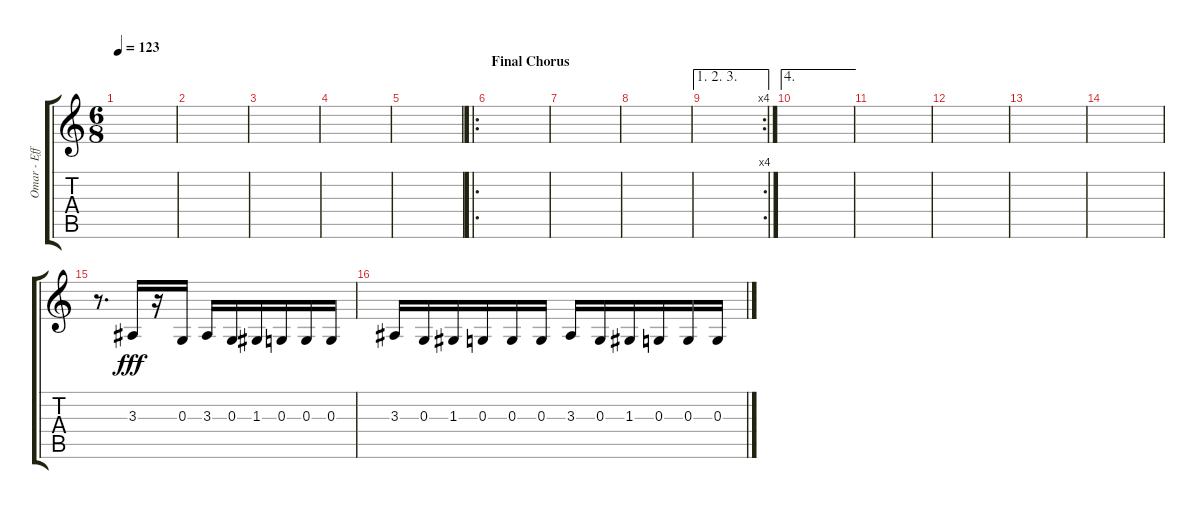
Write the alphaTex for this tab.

\track ("Omar - Effects" "Omar - Eff") {instrument lead1square}
\staff {score tabs}
\tuning (E4 B3 G3 D3 A2 E2) {hide}
\ts (6 8)
\tempo 123
\clef g2
\ks c
|
|
|
|
|
\ro
\section ("" "Final Chorus")
|
|
|
\ae (1 2 3)
\rc 4
|
\ae 4
|
|
|
|
|
r.8{d} 3.3.16{dy fff} r.16 0.3.16 3.3.16 0.3.16 1.3.16 0.3.16 0.3.16 0.3.16 |
3.3.16 0.3.16 1.3.16 0.3.16 0.3.16 0.3.16 3.3.16 0.3.16 1.3.16 0.3.16 0.3.16 0.3.16
